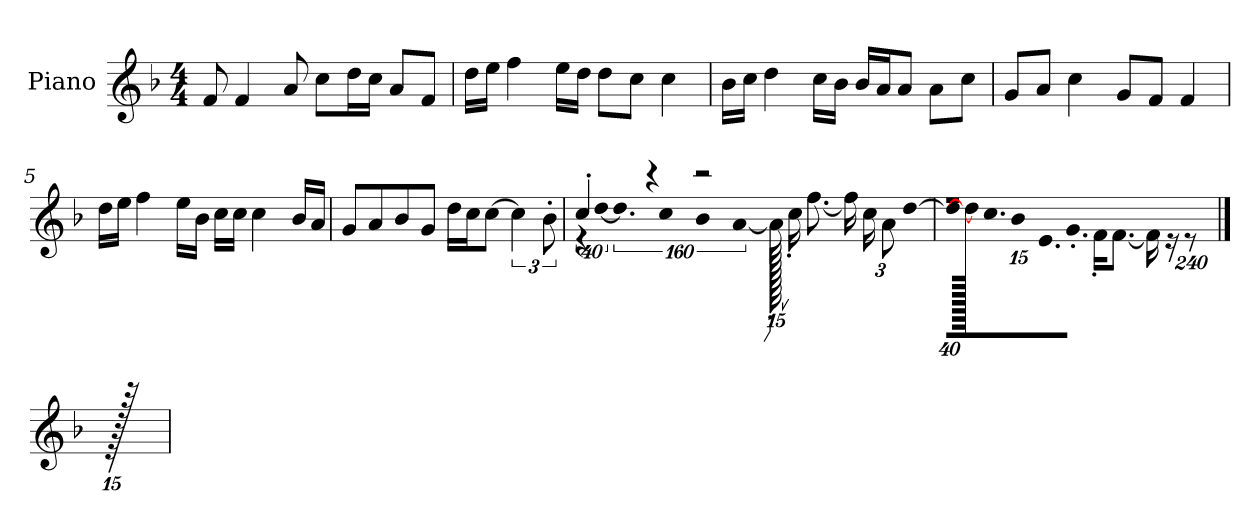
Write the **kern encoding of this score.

**kern
*part1
*staff1
*I"Piano
*I'P-no
*clefG2
*k[b-]
*M4/4
*MM90
=1
8f/
4f/
8a/
8cc\L
16dd\L
16cc\JJ
8a/L
8f/J
=2
16dd\LL
16ee\JJ
4ff\
16ee\LL
16dd\JJ
8dd\L
8cc\J
4cc\
=3
16b-\LL
16cc\JJ
4dd\
16cc\LL
16b-\JJ
16b-/LL
16a/J
8a/J
8a\L
8cc\J
=4
8g/L
8a/J
4cc\
8g/L
8f/J
4f/
!!LO:LB:g=z
=5
16dd\LL
16ee\JJ
4ff\
16ee\LL
16b-\JJ
16cc\LL
16cc\JJ
4cc\
16b-/LL
16a/JJ
=6
8g/L
8a/
8b-/
8g/J
16dd\LL
16cc\J
[8cc\J
6cc\]
12b-'\
=7
*^
!	!LO:N:vis=32
4cc'/	640%23r
!	!LO:N:vis=32
.	[640%23dd\KKL
!	!LO:N:vis=8.
.	640%137dd\]
4r	.
!	!LO:N:vis=16
.	1920%137cc\L
!	!LO:N:vis=32
.	640%23b-\K
.	[384%41a\J
2r	1920a'\]
.	16cc'\KL
.	[8.ff\J
*	*Xbrackettup
.	24ff\LL]
.	24cc\J
.	12a\
.	[640%53dd\J
!!LO:LB:g=z	!!
=8	=8
!	!LO:N:vis=32
1r	640%23dd\KLL]
.	1920dd\_
!	!LO:N:vis=16.
.	960%103cc\J
!	!LO:N:vis=8
.	960%137b-\
!	!LO:N:vis=16.
.	960%103e\L
!	!LO:N:vis=16.
.	960%103g'\JJ
.	16f'\KL
.	[8.f\J
.	16f\]
.	16r
.	1920%239r
1920ryy	.
*v	*v
==9
1920r
=
*-
